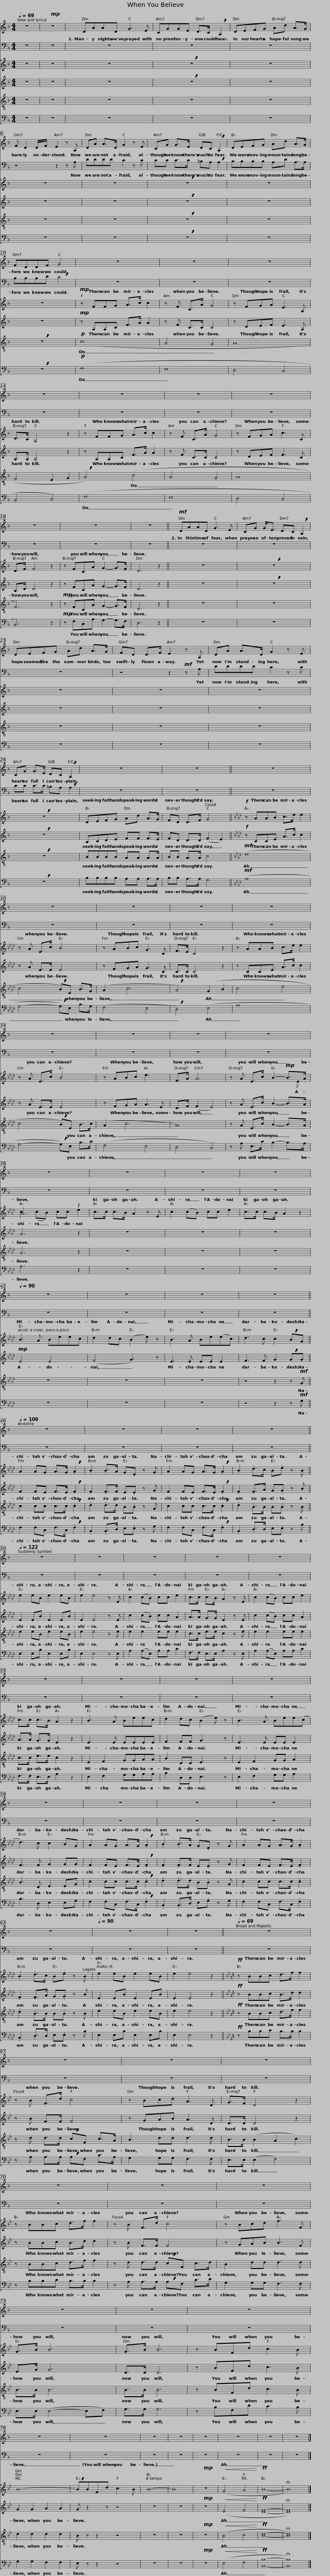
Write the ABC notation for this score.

X:1
%%score 1 2 [ ( 3 4 ) 5 6 7 ]
L:1/8
Q:1/4=69
M:4/4
I:linebreak $
K:F
V:1 treble
V:2 bass
V:3 treble
V:4 treble
V:5 treble
V:6 treble-8
V:7 bass
V:1
 z8 |!mp! z8 | DAAD G3 E | CGGE D>C !breath!A,2 |$ DEFG Ad A>G | %5
 F D2 D/F/ E2 z A, |$ DA A>D G2 z E | CG G>E DC !breath!A,2 |$ DEFG Ad A>G | FDDF G4 |$ %10
 z8 | z8 | z8 | z8 |$ z8 | %15
 z8 | z8 |$ z8 | z8 | z8 ||$ %20
!mf! DAAD G3 E | CG G<E DC !breath!A,2 |$ DEFG Ad A>G | FD D>F E2 z A, |$ DA A>D G2 z E | %25
 CG G>E DC !breath!A,2 |$ z8 | z8 ||$ z8 | z8 | %30
 z8 |$ z8 | z8 | z8 |$ z8 | %35
 z8 | z8 |$ z8 | z8 | z8 | %40
 z8 |$[Q:1/4=90] z8 | z8 | z8 | z8 ||$ %45
[Q:1/4=100] z8 | z8 | z8 | z8 ||$[Q:1/4=122] z8 | %50
 z8 | z8 | z8 |$ z8 | z8 | %55
 z8 | z8 |$ z8 | z8 | z8 | %60
 z8 |$ z8 | z8 |[Q:1/4=90] z8 | z8 ||$ %65
[Q:1/4=69] z8 | z8 | z8 |$ z8 | z8 | %70
 z8 |$ z8 | z8 | z8 | z8 |$ %75
 z8 | z8 | z8 | z8 | z8 | %80
 z8 | z8 | z8 |] %83
V:2
 z8 | z8 | z8 | z8 |$ z8 | %5
 z4 z2 z A, |$ DDDD C2 z C | CC C>C =B,A, !breath!A,2 |$ B,B,B,B, A,D A,>A, | B,B,B,D !breath!C4 |$ %10
 z8 | z8 | z8 | z8 |$ z8 | %15
 z8 | z8 |$ z8 | z8 | z8 ||$ %20
 z8 | z8 |$ z8 | z4 z2!mf! z A, |$ DDDD C2 z C | %25
 CC C>C =B,A, !breath!A,2 |$ z8 | z8 ||$ z8 | z8 | %30
 z8 |$ z8 | z8 | z8 |$ z8 | %35
 z8 | z8 |$ z8 | z8 | z8 | %40
 z8 |$ z8 | z8 | z8 | z8 ||$ %45
 z8 | z8 | z8 | z8 ||$ z8 | %50
 z8 | z8 | z8 |$ z8 | z8 | %55
 z8 | z8 |$ z8 | z8 | z8 | %60
 z8 |$ z8 | z8 | z8 | z8 ||$ %65
 z8 | z8 | z8 |$ z8 | z8 | %70
 z8 |$ z8 | z8 | z8 | z8 |$ %75
 z8 | z8 | z8 | z8 | z8 | %80
 z8 | z8 | z8 |] %83
V:3
 z8 | z8 | z8 | !breath!z8 |$ z8 | %5
 z8 |$ z8 | !breath!z8 |$ z8 | z8 |$ %10
!mp! z FFG A>c c2 | z F C>A G4 | z FGA E3 A, | D>C A,4 z2 |$ z FFG A>c c2 | %15
 z F C>A G4 | z FGA c3 C |$ D>F F4 z2 | z FCA G2- G>F | D6 z2 ||$ %20
 z8 | !breath!z8 |$ z8 | z8 |$ z8 | %25
 !breath!z8 |$ DEFG Ad A>G | FD D>F G4 ||$[K:Ab]!f! z AAB c>e e2 | z A E>c B4 | %30
 z ABc G3 C |$ F>E C4 z2 | z AAB c>e e2 | z A E>c B4 |$ z ABc e3 x | %35
 F>A A6 | z A E>c B2-!mp! B>A |$ A6 z2 | c>c c>B A2 z E | c2 (cB) cc e2 | %40
 c>c c>B A2 z2 |$ B3 A Beec | d2 dc (B2 e) z | B3 A Be(ec) | d3 c c2 !breath!BG ||$ %45
 A2 AG A>G !breath!.A2 | .B2 .B>A G.E z G | A2 AG A>G !breath!.A2 | .B2 .d>c B.e z B ||$ e2 eB e2 eB | %50
 e2 e4 z E | c2 (cB) cc e2 | c>c c>B A2 z E |$ c2 (cB) cc e2 | c>c c>B A2 z2 | %55
 B3 A Beec | d2 dc (B2 e) z |$ B3 A Bee(c | d3) c c2 BG | A2 AG A>G !breath!.A2 | %60
 .B2 .B>A G.E z G |$ A2 AG A>G .A2 | .B2 .d>c B.e z B | e2 eB e2 eB | e2 e4 z2 ||$ %65
[K:Bb]!ff! z BBc d>f f2 | z B F>d c4 | z Bcd A3 D |$ G>F D4 z2 | z BBc d>f f2 | %70
 z B F>d c4 |$ z Bcd f3 F | G>B B6 | G>B B6 | z BFd c3 B |$ %75
 B8- | !breath!BBFd c3 B | B8- | B8 |!mp! z8 | %80
!<(! (G4 A4!<)! |!ff! B8- | !fermata!B8) |] %83
V:4
 x8 | x8 | x8 | x8 |$ x8 | %5
 x8 |$ x8 | x8 |$ x8 | x8 |$ %10
 x8 | x8 | x8 | x8 |$ x8 | %15
 x8 | x8 |$ x8 | x8 | x8 ||$ %20
 x8 | x8 |$ x8 | x8 |$ x8 | %25
 x8 |$ x8 | x8 ||$[K:Ab] x8 | x8 | %30
 x8 |$ x8 | x8 | x8 |$ x8 | %35
 x8 | x4 x2 x E |$ c2 (cB) cc e2 | x8 | x8 | %40
 x8 |$ x8 | x8 | x8 | x8 ||$ %45
 x8 | x8 | x8 | x8 ||$ x8 | %50
 x8 | x8 | x8 |$ x8 | x8 | %55
 x8 | x8 |$ x8 | x8 | x8 | %60
 x8 |$ x8 | x8 | x8 | x8 ||$ %65
[K:Bb] x8 | x8 | x8 |$ x8 | x8 | %70
 x8 |$ x8 | x8 | x8 | x8 |$ %75
 x8 | x8 | x8 | x8 | x8 | %80
 x8 | x8 | x8 |] %83
V:5
 z8 | z8 | z8 | !breath!z8 |$ z8 | %5
 z8 |$ z8 | !breath!z8 |$ z8 | z8 |$ %10
!mp! z A,A,C F>A A2 | z F C>C C4 | z DEF E3 A, | A,>A, A,4 z2 |$ z A,A,C F>A A2 | %15
 z F C>C C4 | z DEF F3 C |$ B,>D D4 z2 | z FCA G2- G>F | D6 z2 ||$ %20
 z8 | !breath!z8 |$ z8 | z8 |$ z8 | %25
 !breath!z8 |$ B,CDE FF F>E | FD D>D (F2 E2) ||$[K:Ab]!f! z CCE A>c c2 | z A E>E E4 | %30
 z FGA G3 C |$ C>C C4 z2 | z CCE A>c c2 | z A E>E E4 |$ z FGA A3 E | %35
 D>F (F2 E4) | z A E>c B2- B>A |$ A6 z2 | z8 | z8 | %40
 z8 |$!mp! E4 E4 | (F4 G3) z | E3 E EE E2 | F3 F G2 !breath!GG ||$ %45
 F2 FE F>E !breath!.F2 | .F2 .F>F E.E z G | F2 FE F>E !breath!.F2 | .F2 .F>A G.G z B ||$ E2 EB E2 EB | %50
 E2 E4 z E | c2 (cB) cc A2 | A>A G>G E2 z E |$ c2 (cB) cc A2 | A>A G>G E2 z2 | %55
 E3 E EEEE | F2 FF G3 z |$ E3 E EE E2 | F3 F G2 GG | F2 FE F>E !breath!.F2 | %60
 .F2 .F>F E.E z G |$ F2 FE F>E .F2 | .F2 .F>A G.G z B | E2 EB E2 EB | E2 E4 z2 ||$ %65
[K:Bb]!ff! z BBc B>d d2 | z B F>F F4 | z GAB A3 D |$ D>D D4 z2 | z BBc B>d d2 | %70
 z B F>F F4 |$ z GAB B3 F | E>G G6 | D>D D6 | z BFd c3 B |$ %75
 G2 G2 A2 A2 | G z2 z z4 | z8 | z8 |!mp! z8 | %80
!<(! (E4 F4!<)! |!ff! [DF]8- | !fermata![DF]8) |] %83
V:6
 z8 | z8 | z8 | z8 |$ z8 | %5
 z8 |$ z8 | !breath!z8 |$ z8 | !breath!z8 |$ %10
!p! (c8 | A4 G4 | A8 | F4 E2 G2 |$ !breath!A4) (c4 | %15
 A4 G4 | A8 |$ F6) z2 |!mp! z FCA G2- G>F | D6 z2 ||$ %20
 z8 | z8 |$ z8 | z8 |$ z8 | %25
 !breath!z8 |$ BBBB AA A>A | BB A>A c4 ||$[K:Ab]!mf! (e8 | c4 !breath!B)E B>G | %30
 (A2 c6 |$ !breath!A4) (G2 B2 | c4 e4 | c4 !breath!B)E B>c |$ (A2 c6 | %35
 A8) | z A E>c B2- B>A |$ A6 z2 | z8 | z8 | %40
 z8 |$ z8 | z8 | z8 | z4 z2 z!mf! G ||$ %45
 c2 cc c>c !breath!.c2 | .d2 .d>d B.B z G | c2 cc c>c !breath!.c2 | .d2 .B>B B.B z B ||$ e2 eB e2 eB | %50
 e2 e4 z e | e2 e2 ee e2 | c>c e>e c2 z e |$ e2 e2 ee e2 | c>c e>e c2 z2 | %55
 E2 F2 GGAA | B2 DD E3 z |$ E2 F2 GG A2 | B3 D E2 EG | c2 cc c>c !breath!.c2 | %60
 .d2 .d>d B.B z G |$ c2 cc c>c .c2 | .d2 .B>B B.B z B | e2 eB e2 eB | e2 e4 z2 ||$ %65
[K:Bb]!ff! z BBc d>f f2 | z d d>d !breath!cF c>A | B2 dd d3 d |$ B>B (B2 A2 c2) | z BBc d>f f2 | %70
 z d d>d !breath!cF c>d |$ B2 dd d3 d | B>B B6 | B>B B6 | z BFd c3 B |$ %75
 d2 d2 d2 d2 | B z z2 z4 | z8 | z8 |!mp! z8 | %80
!<(! (B4 c4!<)! |!ff! [Bd]8- | !fermata![Bd]8) |] %83
V:7
 z8 | z8 | z8 | z8 |$ z8 | %5
 z8 |$ z8 | !breath!z8 |$ z8 | !breath!z8 |$ %10
!p! (F,8 | E,8 | D,4 C,4 | B,,4 C,4) |$ (F,8 | %15
 E,8 | D,4 C,4 |$ B,,6) z2 |!mp! z F,C,A, G,2- G,>F, | D,6 z2 ||$ %20
 z8 | z8 |$ z8 | z8 |$ z8 | %25
 !breath!z8 |$ B,B,B,B, A,A, A,>A, | B,B, A,>A, G,4 ||$[K:Ab]!mf! (A,8 | G,4- !breath!G,)E, B,>G, | %30
 (F,4 E,4 |$ !breath!D,4) (E,4 | A,8 | G,4- !breath!G,)E, B,>C |$ (F,4 E,4 | %35
 D,4 C,4) | z A, E,>C B,2- B,>A, |$ A,6 z2 | z8 | z8 | %40
 z8 |$ z8 | z8 | z8 | z4 z2 z!mf! G, ||$ %45
 F,2 F,C, F,>C, !breath!.F,2 | .B,,2 .B,,>D, E,.E, z G, | F,2 F,C, F,>C, !breath!.F,2 | .B,,2 .D,>D, E,.E, z B, ||$ E,2 E,B, E,2 E,B, | %50
 E,2 E,4 z E, | A,2 (A,E,) A,A, C2 | F,>F, E,>E, A,2 z E, |$ A,2 (A,E,) A,A, C2 | F,>F, E,>E, A,2 z2 | %55
 E,2 F,2 G,G,A,A, | B,2 D,D, E,3 z |$ E,2 F,2 G,G, A,2 | B,3 D, E,2 E,G, | F,2 F,C, F,>C, !breath!.F,2 | %60
 .B,,2 .B,,>D, E,.G, z G, |$ F,2 F,C, F,>C, .F,2 | .B,,2 .D,>D, E,.E, z B, | E,2 E,B, E,2 E,B, | E,2 E,4 z2 ||$ %65
[K:Bb]!ff! z B,B,C B,>B, B,2 | z A, A,>A, !breath!A,F, C>A, | G,2 G,G, F,3 F, |$ E,>E, (E,2 F,4) | z B,B,C B,>B, B,2 | %70
 z A, A,>A, !breath!A,F, C>D |$ G,2 G,G, F,3 F, | E,>E, (E,4- E,F,) | G,>G, G,6 | z B,F,D C3 B, |$ %75
 G,2 G,2 F,2 F,2 | E, z z2 z4 | z8 | z8 |!mp! z8 | %80
!<(! (E,4 F,4!<)! |!ff! [B,,B,]8- | !fermata![B,,B,]8) |] %83
